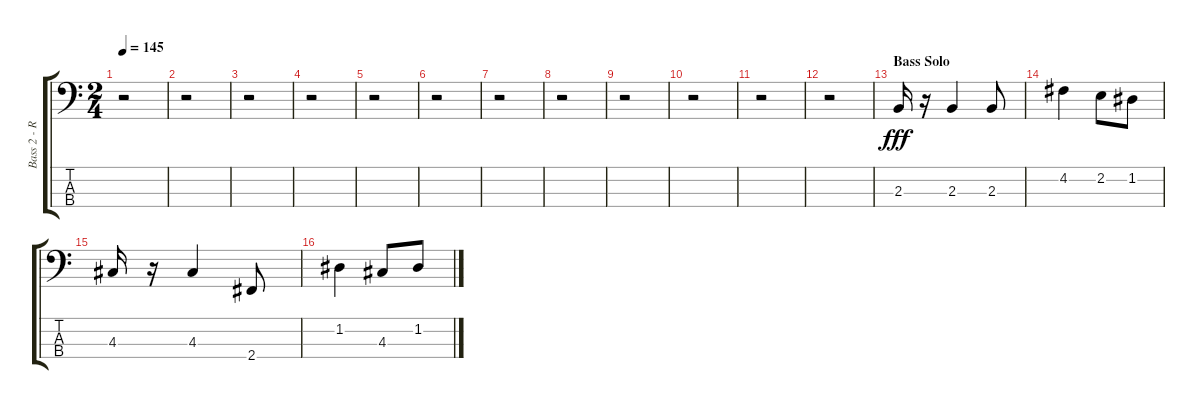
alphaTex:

\track ("Bass 2 - Rod" "Bass 2 - R") {instrument slapbass2}
\staff {score tabs}
\tuning (G2 D2 A1 E1) {hide}
\ts (2 4)
\tempo 145
\clef f4
\ks c
r.2{dy fff} |
r.2 |
r.2 |
r.2 |
r.2 |
r.2 |
r.2 |
r.2 |
r.2 |
r.2 |
r.2 |
r.2 |
\section ("" "Bass Solo")
2.3.16 r.16 2.3.4 2.3.8 |
4.2.4 2.2.8 1.2.8 |
4.3.16 r.16 4.3.4 2.4.8 |
1.2.4 4.3.8 1.2.8
